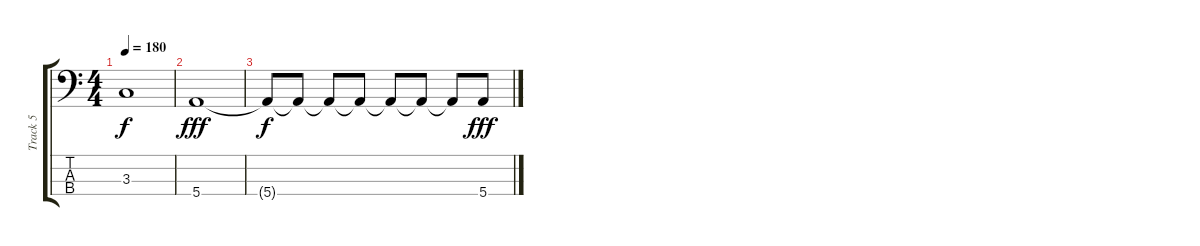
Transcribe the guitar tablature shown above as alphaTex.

\track ("Track 5" "Track 5") {instrument electricbassfinger}
\staff {score tabs}
\tuning (G2 D2 A1 E1) {hide}
\ts (4 4)
\tempo 180
\clef f4
\ks c
3.3{t}.1{dy f} |
5.4.1{dy fff} |
5.4{t}.8{dy f} 5.4{t}.8 5.4{t}.8 5.4{t}.8 5.4{t}.8 5.4{t}.8 5.4{t}.8 5.4.8{dy fff}
